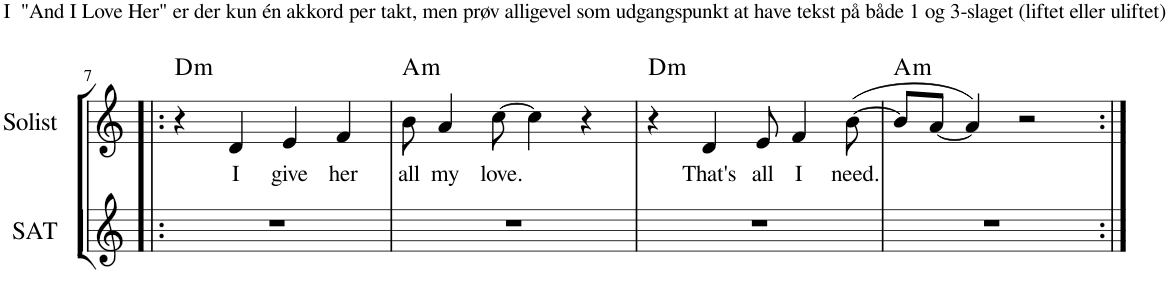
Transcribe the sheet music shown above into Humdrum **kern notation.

**kern	**kern	**text	**harte
*part2	*part1	*part1	*part1
*staff2	*staff1	*staff1	*
*I"SAT	*I"Solist	*	*
*I'SAT	*I'Solist	*	*
!!LO:PB:g=z
*clefG2	*clefG2	*	*
*k[]	*k[]	*	*
*M4/4	*M4/4	*	*
=7!|:	=7!|:	=7!|:	=7!|:
!	!LO:TX:a:t=I  "And I Love Her" er der kun én akkord per takt, men prøv alligevel som udgangspunkt at have tekst på både 1 og 3-slaget (liftet eller uliftet)	!	!
!	!	!	!LO:H:kt=m
1r	4r	.	D:min
!	!	!LO:LY:b	!
.	4d/	I	.
!	!	!LO:LY:b	!
.	4e/	give	.
!	!	!LO:LY:b	!
.	4f/	her	.
=8	=8	=8	=8
!	!	!LO:LY:b	!LO:H:kt=m
1r	8b\	all	A:min
!	!	!LO:LY:b	!
.	4a/	my	.
!	!	!LO:LY:b	!
.	[8cc\	love.	.
.	4cc\]	.	.
.	4r	.	.
=9	=9	=9	=9
!	!	!	!LO:H:kt=m
1r	4r	.	D:min
!	!	!LO:LY:b	!
.	4d/	That's	.
!	!	!LO:LY:b	!
.	8e/	all	.
!	!	!LO:LY:b	!
.	4f/	I	.
!	!	!LO:LY:b	!
.	([8b\	need.	.
=10	=10	=10	=10
!	!	!	!LO:H:kt=m
1r	8b/L]	.	A:min
.	[8a/J	.	.
.	4a/])	.	.
.	2r	.	.
=:|!	=:|!	=:|!	=:|!
*-	*-	*-	*-
